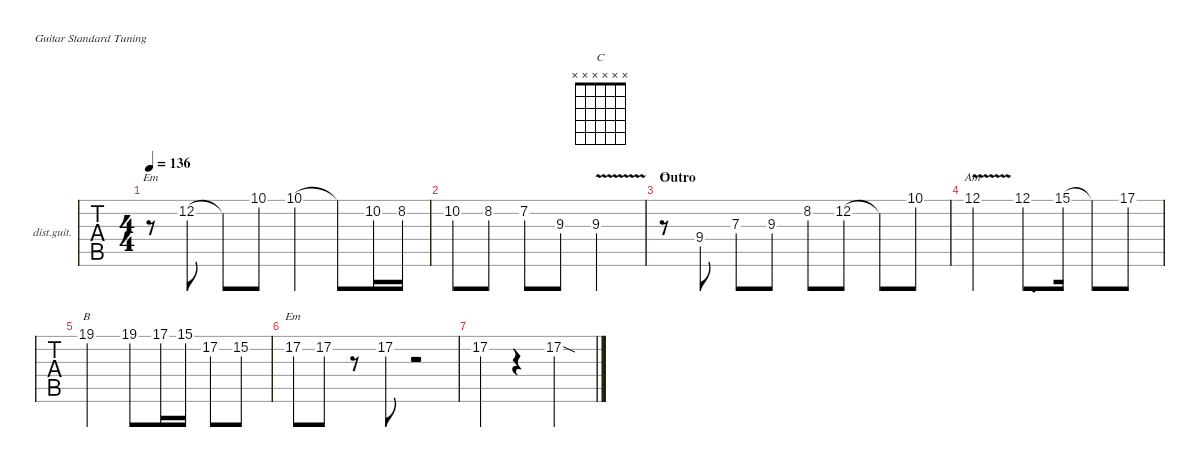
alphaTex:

\defaultSystemsLayout 4
\hideDynamics
\bracketExtendMode nobrackets
\firstSystemTrackNameOrientation horizontal
\track ("Distortion Guitar" "dist.guit.") {instrument distortionguitar}
\staff {tabs}
\tuning (E4 B3 G3 D3 A2 E2)
\chord ("Em" x x x x x x)
\chord ("C" x x x x x x)
\chord ("Am" 12 x x x x x) {firstfret 12 showdiagram false showfingering false}
\chord ("B" 19 x x x x x) {firstfret 19 showdiagram false showfingering false}
\chord ("Em" x 17 x x x x) {firstfret 17 showdiagram false showfingering false}
\ts (4 4)
\tempo 136
\clef g2
\ks c
r.8{ch "Em" dy mf} 12.2.8 12.2{t}.8 10.1.8 10.1.4 10.1{t}.8 10.2.16 8.2.16 |
10.2.8 8.2.8 7.2{acc #}.8 9.3.8 9.3{v}.2 |
\section ("" "Outro")
r.8{ch "C"} 9.4.8 7.3.8 9.3.8 8.2.8 12.2.8 12.2{t}.8 10.1.8 |
12.1{v}.2{ch "Am"} 12.1.8{d} 15.1.16 15.1{t}.8 17.1.8 |
19.1.2{ch "B"} 19.1.8 17.1.16 15.1.16 17.2.8 15.2.8 |
17.2.8{ch "Em"} 17.2.8 r.8 17.2.8 r.2 |
17.2.4 r.4 17.2{sod}.2
